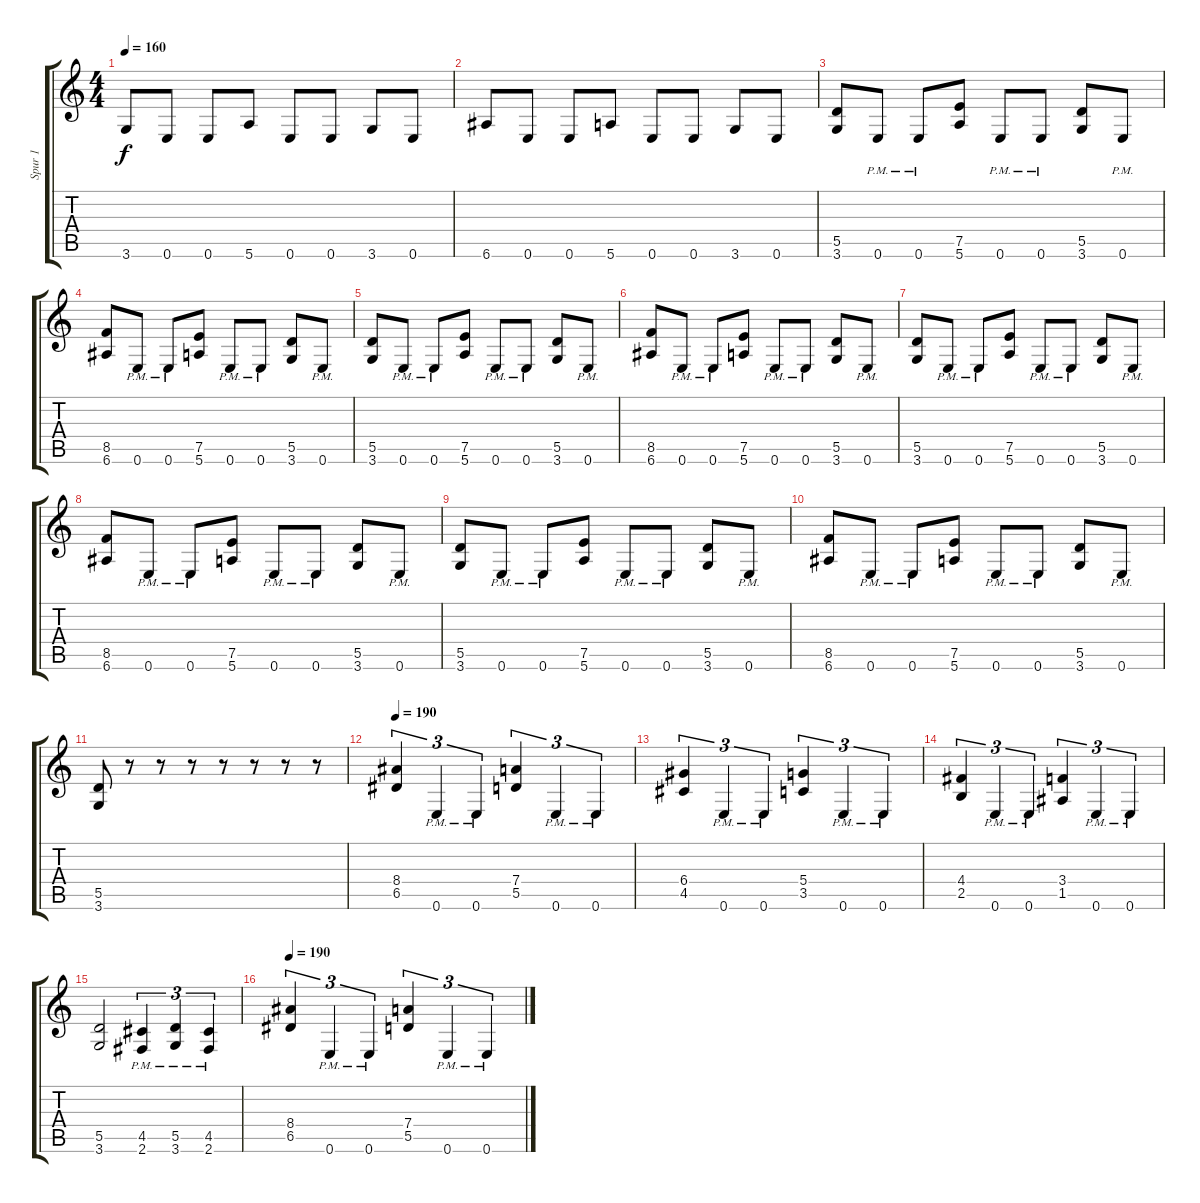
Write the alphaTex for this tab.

\track ("Spur 1" "Spur 1") {instrument distortionguitar}
\staff {score tabs}
\tuning (E4 B3 G3 D3 A2 E2) {hide}
\ts (4 4)
\tempo 160
\clef g2
\ks c
3.6.8{dy f} 0.6.8 0.6.8 5.6.8 0.6.8 0.6.8 3.6.8 0.6.8 |
6.6.8 0.6.8 0.6.8 5.6.8 0.6.8 0.6.8 3.6.8 0.6.8 |
(5.5 3.6).8 0.6{pm}.8 0.6{pm}.8 (7.5 5.6).8 0.6{pm}.8 0.6{pm}.8 (5.5 3.6).8 0.6{pm}.8 |
(8.5 6.6).8 0.6{pm}.8 0.6{pm}.8 (7.5 5.6).8 0.6{pm}.8 0.6{pm}.8 (5.5 3.6).8 0.6{pm}.8 |
(5.5 3.6).8 0.6{pm}.8 0.6{pm}.8 (7.5 5.6).8 0.6{pm}.8 0.6{pm}.8 (5.5 3.6).8 0.6{pm}.8 |
(8.5 6.6).8 0.6{pm}.8 0.6{pm}.8 (7.5 5.6).8 0.6{pm}.8 0.6{pm}.8 (5.5 3.6).8 0.6{pm}.8 |
(5.5 3.6).8 0.6{pm}.8 0.6{pm}.8 (7.5 5.6).8 0.6{pm}.8 0.6{pm}.8 (5.5 3.6).8 0.6{pm}.8 |
(8.5 6.6).8 0.6{pm}.8 0.6{pm}.8 (7.5 5.6).8 0.6{pm}.8 0.6{pm}.8 (5.5 3.6).8 0.6{pm}.8 |
(5.5 3.6).8 0.6{pm}.8 0.6{pm}.8 (7.5 5.6).8 0.6{pm}.8 0.6{pm}.8 (5.5 3.6).8 0.6{pm}.8 |
(8.5 6.6).8 0.6{pm}.8 0.6{pm}.8 (7.5 5.6).8 0.6{pm}.8 0.6{pm}.8 (5.5 3.6).8 0.6{pm}.8 |
(5.5 3.6).8 r.8 r.8 r.8 r.8 r.8 r.8 r.8 |
\tempo 190
(8.4 6.5).4{tu (3 2)} 0.6{pm}.4{tu (3 2)} 0.6{pm}.4{tu (3 2)} (7.4 5.5).4{tu (3 2)} 0.6{pm}.4{tu (3 2)} 0.6{pm}.4{tu (3 2)} |
(6.4 4.5).4{tu (3 2)} 0.6{pm}.4{tu (3 2)} 0.6{pm}.4{tu (3 2)} (5.4 3.5).4{tu (3 2)} 0.6{pm}.4{tu (3 2)} 0.6{pm}.4{tu (3 2)} |
(4.4 2.5).4{tu (3 2)} 0.6{pm}.4{tu (3 2)} 0.6{pm}.4{tu (3 2)} (3.4 1.5).4{tu (3 2)} 0.6{pm}.4{tu (3 2)} 0.6{pm}.4{tu (3 2)} |
(5.5 3.6).2 (4.5{pm} 2.6{pm}).4{tu (3 2)} (5.5{pm} 3.6{pm}).4{tu (3 2)} (4.5{pm} 2.6{pm}).4{tu (3 2)} |
\tempo 190
(8.4 6.5).4{tu (3 2)} 0.6{pm}.4{tu (3 2)} 0.6{pm}.4{tu (3 2)} (7.4 5.5).4{tu (3 2)} 0.6{pm}.4{tu (3 2)} 0.6{pm}.4{tu (3 2)}
